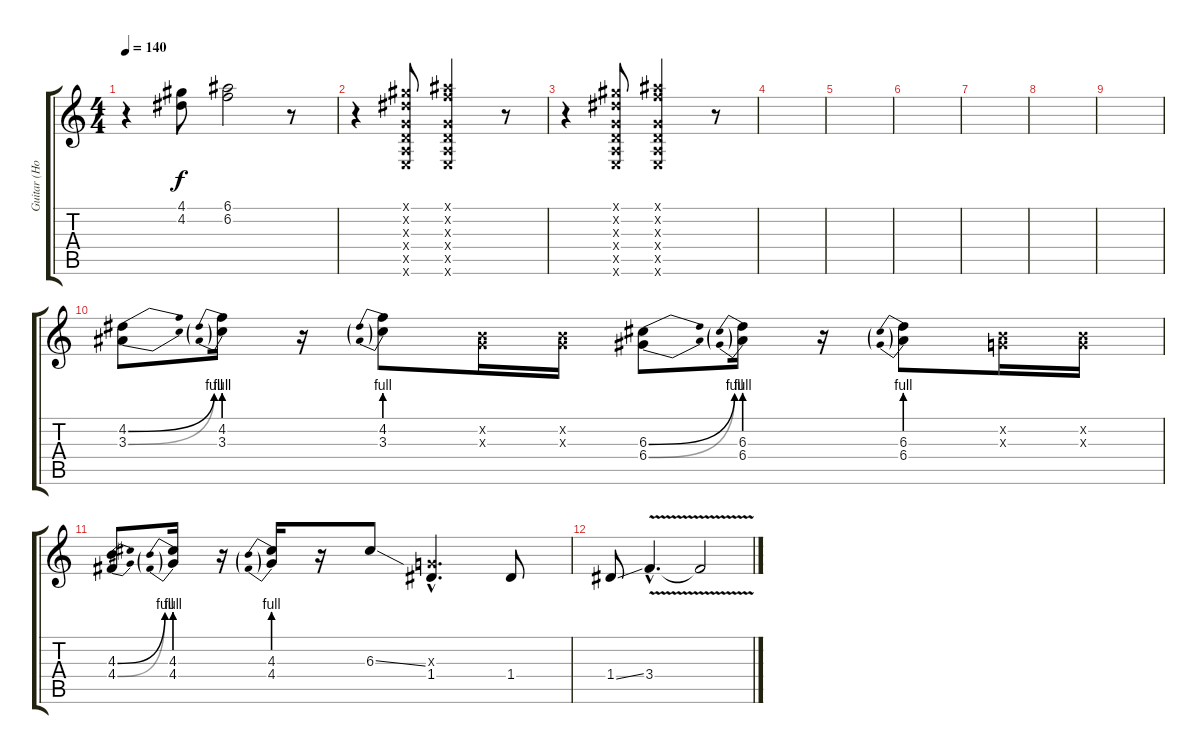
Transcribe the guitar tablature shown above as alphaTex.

\track ("Guitar (Hodgson)" "Guitar (Ho") {instrument distortionguitar}
\staff {score tabs}
\tuning (E4 B3 G3 D3 A2 E2) {hide}
\ts (4 4)
\tempo 140
\clef g2
\ks c
r.4{dy f} (4.1 4.2).8 (6.1 6.2).2 r.8 |
r.4 (4.1{x} 4.2{x} 0.3{x} 0.4{x} 0.5{x} 0.6{x}).8 (6.1{x} 6.2{x} 0.3{x} 0.4{x} 0.5{x} 0.6{x}).2 r.8 |
r.4 (4.1{x} 4.2{x} 0.3{x} 0.4{x} 0.5{x} 0.6{x}).8 (6.1{x} 6.2{x} 0.3{x} 0.4{x} 0.5{x} 0.6{x}).2 r.8 |
|
|
|
|
|
|
(4.2{be (bend 0 0 60 4)} 3.3{be (bend 0 0 60 4)}).8{volume 11 instrument distortionguitar} (4.2{be (prebend 0 4 60 4)} 3.3{be (prebend 0 4 60 4)}).16 r.16 (4.2{be (prebend 0 4 60 4)} 3.3{be (prebend 0 4 60 4)}).8 (0.2{x} 0.3{x}).16 (0.2{x} 0.3{x}).16 (6.3{be (bend 0 0 60 4)} 6.4{be (bend 0 0 60 4)}).8 (6.3{be (prebend 0 4 60 4)} 6.4{be (prebend 0 4 60 4)}).16 r.16 (6.3{be (prebend 0 4 60 4)} 6.4{be (prebend 0 4 60 4)}).8 (0.2{x} 0.3{x}).16 (0.2{x} 0.3{x}).16 |
(4.3{be (bend 0 0 60 4)} 4.4{be (bend 0 0 60 4)}).8 (4.3{be (prebend 0 4 60 4)} 4.4{be (prebend 0 4 60 4)}).16 r.16 (4.3{be (prebend 0 4 60 4)} 4.4{be (prebend 0 4 60 4)}).16 r.16 6.3{ss}.8 (0.3{hac x} 1.4{hac}).4{d} 1.4.8 |
1.4{ss}.8 3.4{v hac}.4{d} 3.4{t}.2
